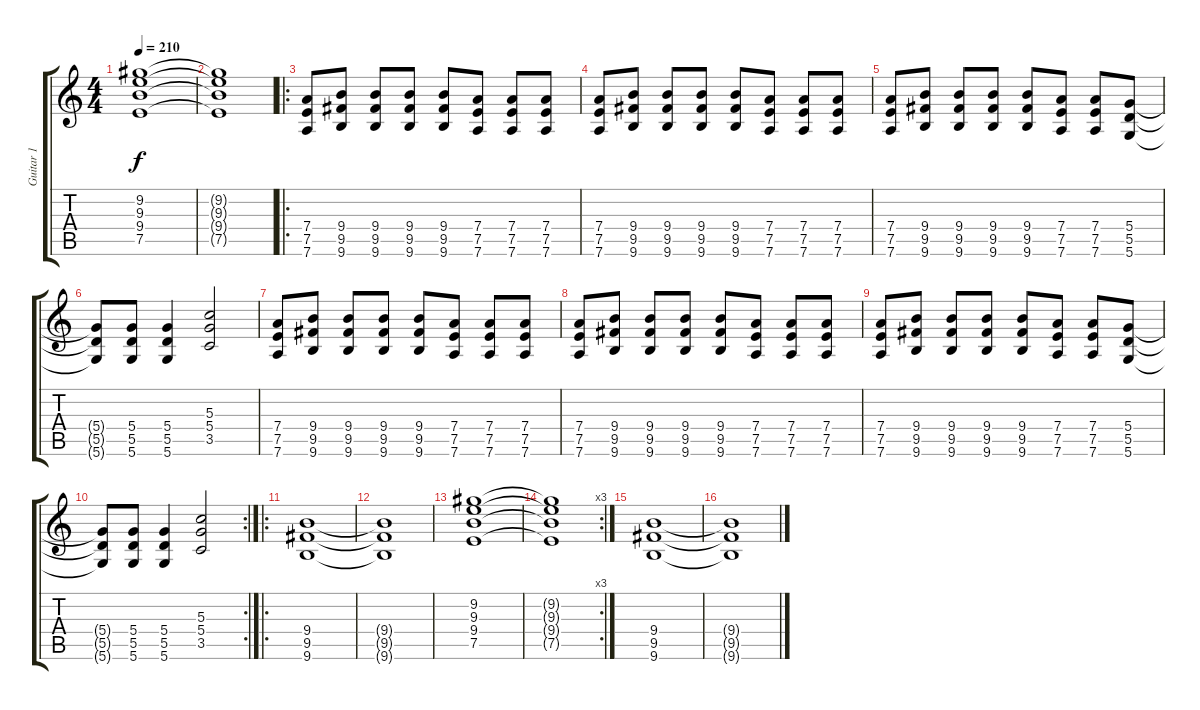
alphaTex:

\track ("Guitar 1" "Guitar 1") {instrument distortionguitar}
\staff {score tabs}
\tuning (E4 B3 G3 D3 A2 D2) {hide}
\ts (4 4)
\tempo 210
\clef g2
\ks c
(9.2 9.3 9.4 7.5).1{dy f} |
(9.2{t} 9.3{t} 9.4{t} 7.5{t}).1 |
\ro
(7.4 7.5 7.6).8 (9.4 9.5 9.6).8 (9.4 9.5 9.6).8 (9.4 9.5 9.6).8 (9.4 9.5 9.6).8 (7.4 7.5 7.6).8 (7.4 7.5 7.6).8 (7.4 7.5 7.6).8 |
(7.4 7.5 7.6).8 (9.4 9.5 9.6).8 (9.4 9.5 9.6).8 (9.4 9.5 9.6).8 (9.4 9.5 9.6).8 (7.4 7.5 7.6).8 (7.4 7.5 7.6).8 (7.4 7.5 7.6).8 |
(7.4 7.5 7.6).8 (9.4 9.5 9.6).8 (9.4 9.5 9.6).8 (9.4 9.5 9.6).8 (9.4 9.5 9.6).8 (7.4 7.5 7.6).8 (7.4 7.5 7.6).8 (5.4 5.5 5.6).8 |
(5.4{t} 5.5{t} 5.6{t}).8 (5.4 5.5 5.6).8 (5.4 5.5 5.6).4 (5.3 5.4 3.5).2 |
(7.4 7.5 7.6).8 (9.4 9.5 9.6).8 (9.4 9.5 9.6).8 (9.4 9.5 9.6).8 (9.4 9.5 9.6).8 (7.4 7.5 7.6).8 (7.4 7.5 7.6).8 (7.4 7.5 7.6).8 |
(7.4 7.5 7.6).8 (9.4 9.5 9.6).8 (9.4 9.5 9.6).8 (9.4 9.5 9.6).8 (9.4 9.5 9.6).8 (7.4 7.5 7.6).8 (7.4 7.5 7.6).8 (7.4 7.5 7.6).8 |
(7.4 7.5 7.6).8 (9.4 9.5 9.6).8 (9.4 9.5 9.6).8 (9.4 9.5 9.6).8 (9.4 9.5 9.6).8 (7.4 7.5 7.6).8 (7.4 7.5 7.6).8 (5.4 5.5 5.6).8 |
\rc 2
(5.4{t} 5.5{t} 5.6{t}).8 (5.4 5.5 5.6).8 (5.4 5.5 5.6).4 (5.3 5.4 3.5).2 |
\ro
(9.4 9.5 9.6).1 |
(9.4{t} 9.5{t} 9.6{t}).1 |
(9.2 9.3 9.4 7.5).1 |
\rc 3
(9.2{t} 9.3{t} 9.4{t} 7.5{t}).1 |
(9.4 9.5 9.6).1 |
(9.4{t} 9.5{t} 9.6{t}).1
